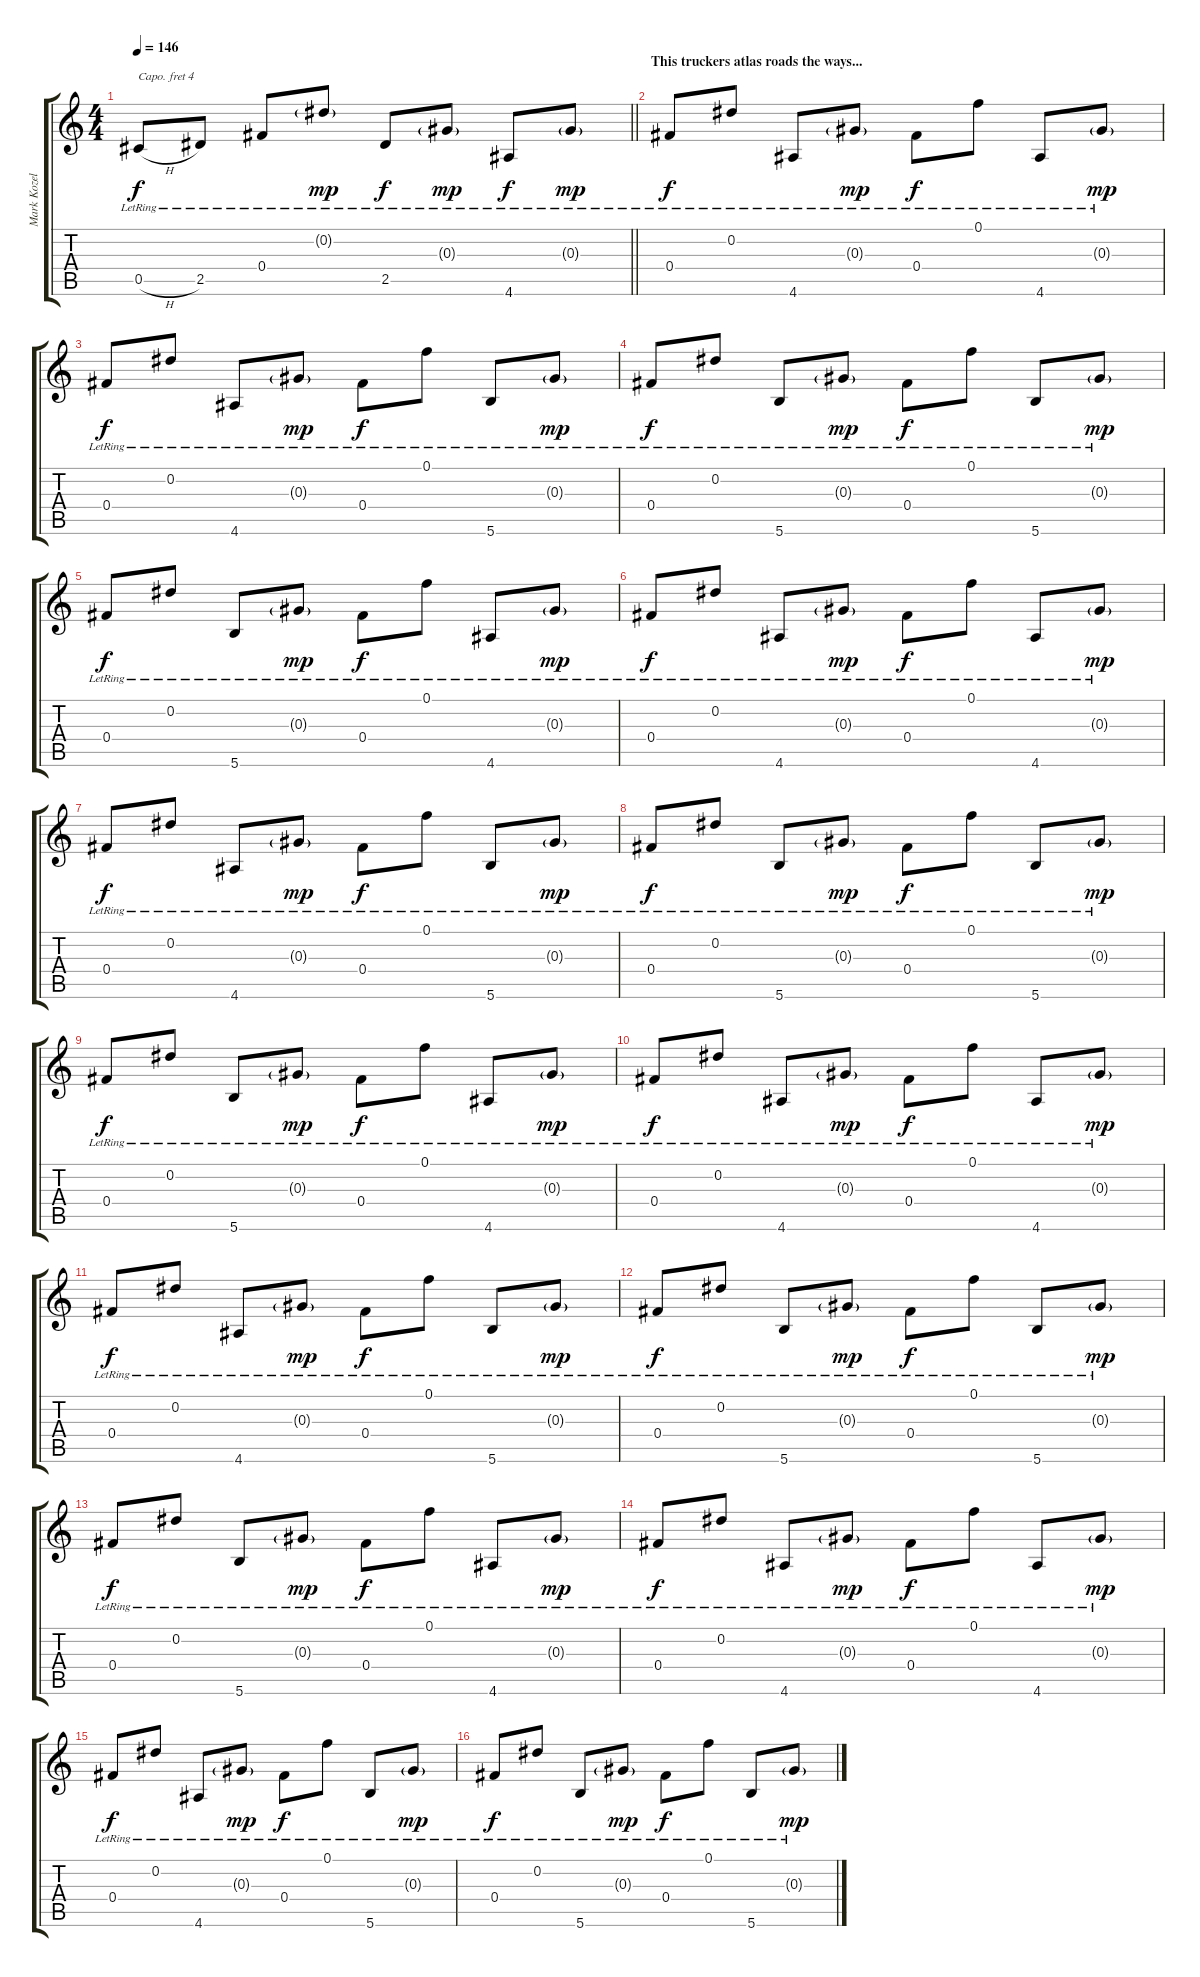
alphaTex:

\track ("Mark Kozelek" "Mark Kozel") {instrument acousticguitarsteel}
\staff {score tabs}
\capo 4
\tuning (Db4 B3 E3 D3 A2 D2) {hide}
\ts (4 4)
\tempo 146
\clef g2
\barLineRight lightlight
\ks c
0.5{h lr}.8{dy f} 2.5{lr}.8 0.4{lr}.8 0.2{g lr}.8{dy mp} 2.5{lr}.8{dy f} 0.3{g lr}.8{dy mp} 4.6{lr}.8{dy f} 0.3{g lr}.8{dy mp} |
\section ("" "This truckers atlas roads the ways...")
0.4{lr}.8{dy f} 0.2{lr}.8 4.6{lr}.8 0.3{g lr}.8{dy mp} 0.4{lr}.8{dy f} 0.1{lr}.8 4.6{lr}.8 0.3{g lr}.8{dy mp} |
0.4{lr}.8{dy f} 0.2{lr}.8 4.6{lr}.8 0.3{g lr}.8{dy mp} 0.4{lr}.8{dy f} 0.1{lr}.8 5.6{lr}.8 0.3{g lr}.8{dy mp} |
0.4{lr}.8{dy f} 0.2{lr}.8 5.6{lr}.8 0.3{g lr}.8{dy mp} 0.4{lr}.8{dy f} 0.1{lr}.8 5.6{lr}.8 0.3{g lr}.8{dy mp} |
0.4{lr}.8{dy f} 0.2{lr}.8 5.6{lr}.8 0.3{g lr}.8{dy mp} 0.4{lr}.8{dy f} 0.1{lr}.8 4.6{lr}.8 0.3{g lr}.8{dy mp} |
0.4{lr}.8{dy f} 0.2{lr}.8 4.6{lr}.8 0.3{g lr}.8{dy mp} 0.4{lr}.8{dy f} 0.1{lr}.8 4.6{lr}.8 0.3{g lr}.8{dy mp} |
0.4{lr}.8{dy f} 0.2{lr}.8 4.6{lr}.8 0.3{g lr}.8{dy mp} 0.4{lr}.8{dy f} 0.1{lr}.8 5.6{lr}.8 0.3{g lr}.8{dy mp} |
0.4{lr}.8{dy f} 0.2{lr}.8 5.6{lr}.8 0.3{g lr}.8{dy mp} 0.4{lr}.8{dy f} 0.1{lr}.8 5.6{lr}.8 0.3{g lr}.8{dy mp} |
0.4{lr}.8{dy f} 0.2{lr}.8 5.6{lr}.8 0.3{g lr}.8{dy mp} 0.4{lr}.8{dy f} 0.1{lr}.8 4.6{lr}.8 0.3{g lr}.8{dy mp} |
0.4{lr}.8{dy f} 0.2{lr}.8 4.6{lr}.8 0.3{g lr}.8{dy mp} 0.4{lr}.8{dy f} 0.1{lr}.8 4.6{lr}.8 0.3{g lr}.8{dy mp} |
0.4{lr}.8{dy f} 0.2{lr}.8 4.6{lr}.8 0.3{g lr}.8{dy mp} 0.4{lr}.8{dy f} 0.1{lr}.8 5.6{lr}.8 0.3{g lr}.8{dy mp} |
0.4{lr}.8{dy f} 0.2{lr}.8 5.6{lr}.8 0.3{g lr}.8{dy mp} 0.4{lr}.8{dy f} 0.1{lr}.8 5.6{lr}.8 0.3{g lr}.8{dy mp} |
0.4{lr}.8{dy f} 0.2{lr}.8 5.6{lr}.8 0.3{g lr}.8{dy mp} 0.4{lr}.8{dy f} 0.1{lr}.8 4.6{lr}.8 0.3{g lr}.8{dy mp} |
0.4{lr}.8{dy f} 0.2{lr}.8 4.6{lr}.8 0.3{g lr}.8{dy mp} 0.4{lr}.8{dy f} 0.1{lr}.8 4.6{lr}.8 0.3{g lr}.8{dy mp} |
0.4{lr}.8{dy f} 0.2{lr}.8 4.6{lr}.8 0.3{g lr}.8{dy mp} 0.4{lr}.8{dy f} 0.1{lr}.8 5.6{lr}.8 0.3{g lr}.8{dy mp} |
0.4{lr}.8{dy f} 0.2{lr}.8 5.6{lr}.8 0.3{g lr}.8{dy mp} 0.4{lr}.8{dy f} 0.1{lr}.8 5.6{lr}.8 0.3{g lr}.8{dy mp}
